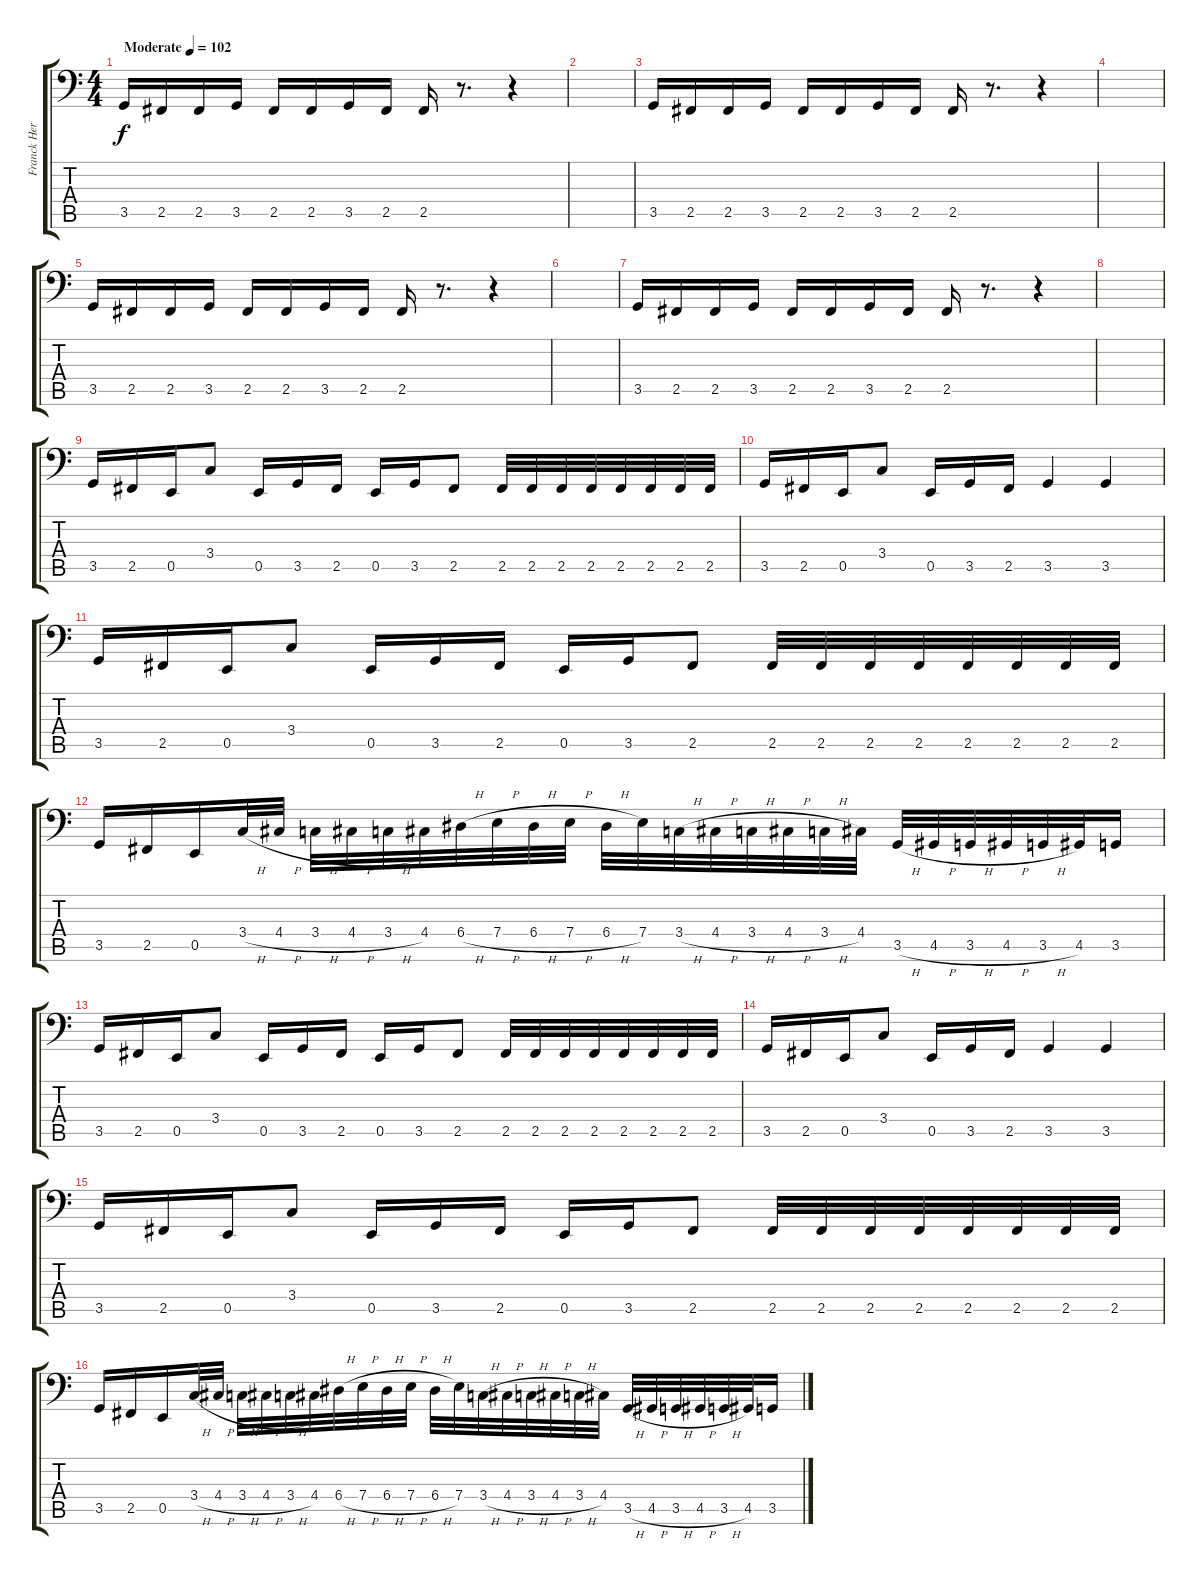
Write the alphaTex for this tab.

\track ("Franck Hermanny" "Franck Her") {instrument electricbassfinger}
\staff {score tabs}
\tuning (C3 G2 D2 A1 E1 B0) {hide}
\ts (4 4)
\tempo (102 "Moderate")
\clef f4
\ks c
3.5.16{dy f instrument electricbassfinger} 2.5.16 2.5.16 3.5.16 2.5.16 2.5.16 3.5.16 2.5.16 2.5.16 r.8{d} r.4 |
|
3.5.16 2.5.16 2.5.16 3.5.16 2.5.16 2.5.16 3.5.16 2.5.16 2.5.16 r.8{d} r.4 |
|
3.5.16 2.5.16 2.5.16 3.5.16 2.5.16 2.5.16 3.5.16 2.5.16 2.5.16 r.8{d} r.4 |
|
3.5.16 2.5.16 2.5.16 3.5.16 2.5.16 2.5.16 3.5.16 2.5.16 2.5.16 r.8{d} r.4 |
|
3.5.16 2.5.16 0.5.16 3.4.8 0.5.16 3.5.16 2.5.16 0.5.16 3.5.16 2.5.8 2.5.32 2.5.32 2.5.32 2.5.32 2.5.32 2.5.32 2.5.32 2.5.32 |
3.5.16 2.5.16 0.5.16 3.4.8 0.5.16 3.5.16 2.5.16 3.5.4 3.5.4 |
3.5.16 2.5.16 0.5.16 3.4.8 0.5.16 3.5.16 2.5.16 0.5.16 3.5.16 2.5.8 2.5.32 2.5.32 2.5.32 2.5.32 2.5.32 2.5.32 2.5.32 2.5.32 |
3.5.16 2.5.16 0.5.16 3.4{h}.32 4.4{h}.32 3.4{h}.32 4.4{h}.32 3.4{h}.32 4.4.32 6.4{h}.32 7.4{h}.32 6.4{h}.32 7.4{h}.32 6.4{h}.32 7.4.32 3.4{h}.32 4.4{h}.32 3.4{h}.32 4.4{h}.32 3.4{h}.32 4.4.32 3.5{h}.32 4.5{h}.32 3.5{h}.32 4.5{h}.32 3.5{h}.32 4.5.32 3.5.16 |
3.5.16 2.5.16 0.5.16 3.4.8 0.5.16 3.5.16 2.5.16 0.5.16 3.5.16 2.5.8 2.5.32 2.5.32 2.5.32 2.5.32 2.5.32 2.5.32 2.5.32 2.5.32 |
3.5.16 2.5.16 0.5.16 3.4.8 0.5.16 3.5.16 2.5.16 3.5.4 3.5.4 |
3.5.16 2.5.16 0.5.16 3.4.8 0.5.16 3.5.16 2.5.16 0.5.16 3.5.16 2.5.8 2.5.32 2.5.32 2.5.32 2.5.32 2.5.32 2.5.32 2.5.32 2.5.32 |
3.5.16 2.5.16 0.5.16 3.4{h}.32 4.4{h}.32 3.4{h}.32 4.4{h}.32 3.4{h}.32 4.4.32 6.4{h}.32 7.4{h}.32 6.4{h}.32 7.4{h}.32 6.4{h}.32 7.4.32 3.4{h}.32 4.4{h}.32 3.4{h}.32 4.4{h}.32 3.4{h}.32 4.4.32 3.5{h}.32 4.5{h}.32 3.5{h}.32 4.5{h}.32 3.5{h}.32 4.5.32 3.5.16
